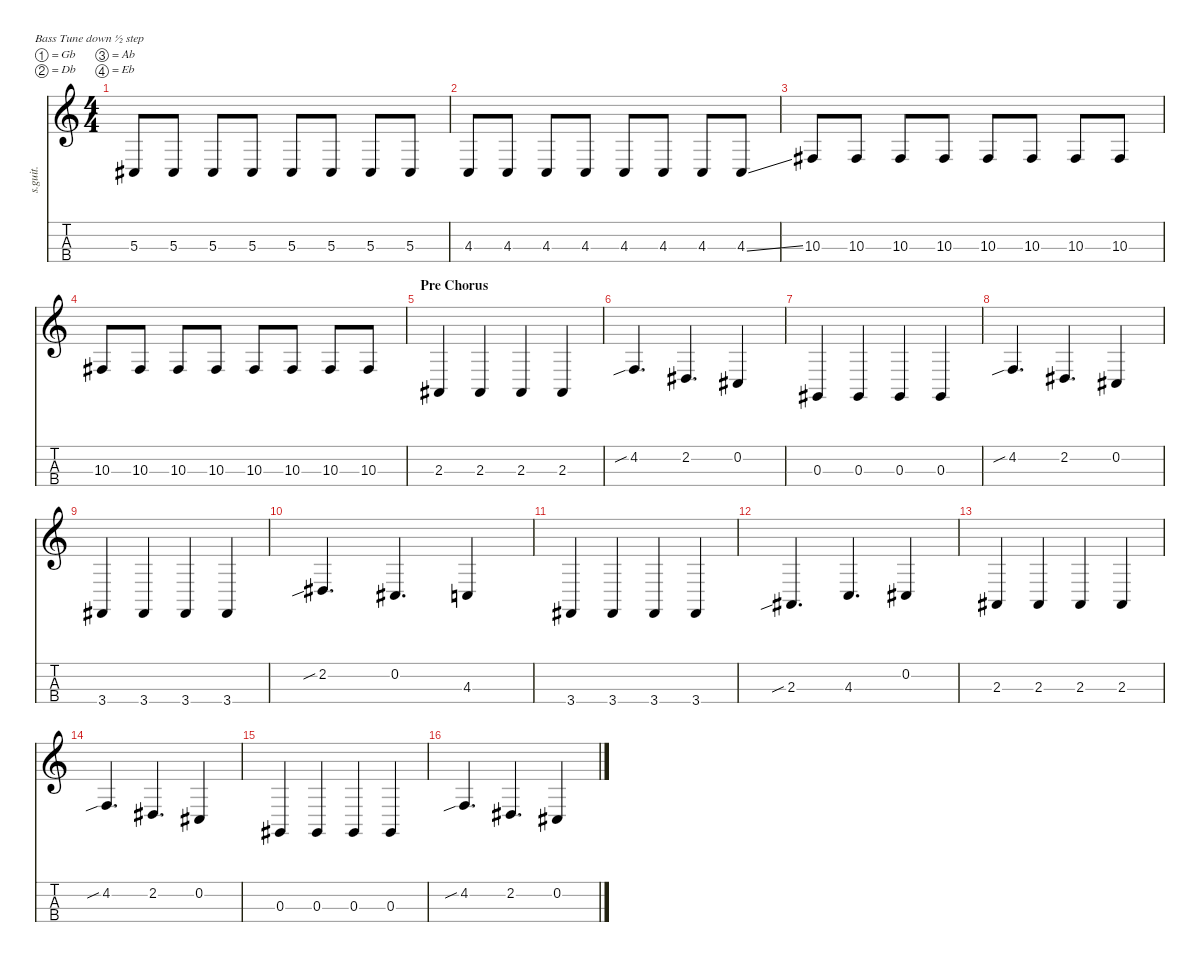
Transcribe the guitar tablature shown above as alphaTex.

\defaultSystemsLayout 4
\hideDynamics
\bracketExtendMode nobrackets
\track ("Mark Stoermer - Bass" "s.guit.") {instrument electricbasspick}
\staff {score tabs}
\tuning (Gb2 Db2 Ab1 Eb1)
\ts (4 4)
\tempo (148 hide)
\clef g2
\ks c
5.3{acc #}.8{lyrics (0 "") lyrics (1 "") lyrics (2 "") lyrics (3 "") lyrics (4 "") dy f} 5.3{acc #}.8{lyrics (0 "") lyrics (1 "") lyrics (2 "") lyrics (3 "") lyrics (4 "")} 5.3{acc #}.8{lyrics (0 "") lyrics (1 "") lyrics (2 "") lyrics (3 "") lyrics (4 "")} 5.3{acc #}.8{lyrics (0 "") lyrics (1 "") lyrics (2 "") lyrics (3 "") lyrics (4 "")} 5.3{acc #}.8{lyrics (0 "") lyrics (1 "") lyrics (2 "") lyrics (3 "") lyrics (4 "")} 5.3{acc #}.8{lyrics (0 "") lyrics (1 "") lyrics (2 "") lyrics (3 "") lyrics (4 "")} 5.3{acc #}.8{lyrics (0 "") lyrics (1 "") lyrics (2 "") lyrics (3 "") lyrics (4 "")} 5.3{acc #}.8{lyrics (0 "") lyrics (1 "") lyrics (2 "") lyrics (3 "") lyrics (4 "")} |
4.3.8{lyrics (0 "") lyrics (1 "") lyrics (2 "") lyrics (3 "") lyrics (4 "")} 4.3.8{lyrics (0 "") lyrics (1 "") lyrics (2 "") lyrics (3 "") lyrics (4 "")} 4.3.8{lyrics (0 "") lyrics (1 "") lyrics (2 "") lyrics (3 "") lyrics (4 "")} 4.3.8{lyrics (0 "") lyrics (1 "") lyrics (2 "") lyrics (3 "") lyrics (4 "")} 4.3.8{lyrics (0 "") lyrics (1 "") lyrics (2 "") lyrics (3 "") lyrics (4 "")} 4.3.8{lyrics (0 "") lyrics (1 "") lyrics (2 "") lyrics (3 "") lyrics (4 "")} 4.3.8{lyrics (0 "") lyrics (1 "") lyrics (2 "") lyrics (3 "") lyrics (4 "")} 4.3{ss}.8{lyrics (0 "") lyrics (1 "") lyrics (2 "") lyrics (3 "") lyrics (4 "")} |
10.3{acc #}.8{lyrics (0 "") lyrics (1 "") lyrics (2 "") lyrics (3 "") lyrics (4 "")} 10.3{acc #}.8{lyrics (0 "") lyrics (1 "") lyrics (2 "") lyrics (3 "") lyrics (4 "")} 10.3{acc #}.8{lyrics (0 "") lyrics (1 "") lyrics (2 "") lyrics (3 "") lyrics (4 "")} 10.3{acc #}.8{lyrics (0 "") lyrics (1 "") lyrics (2 "") lyrics (3 "") lyrics (4 "")} 10.3{acc #}.8{lyrics (0 "") lyrics (1 "") lyrics (2 "") lyrics (3 "") lyrics (4 "")} 10.3{acc #}.8{lyrics (0 "") lyrics (1 "") lyrics (2 "") lyrics (3 "") lyrics (4 "")} 10.3{acc #}.8{lyrics (0 "") lyrics (1 "") lyrics (2 "") lyrics (3 "") lyrics (4 "")} 10.3{acc #}.8{lyrics (0 "") lyrics (1 "") lyrics (2 "") lyrics (3 "") lyrics (4 "")} |
10.3{acc #}.8{lyrics (0 "") lyrics (1 "") lyrics (2 "") lyrics (3 "") lyrics (4 "")} 10.3{acc #}.8{lyrics (0 "") lyrics (1 "") lyrics (2 "") lyrics (3 "") lyrics (4 "")} 10.3{acc #}.8{lyrics (0 "") lyrics (1 "") lyrics (2 "") lyrics (3 "") lyrics (4 "")} 10.3{acc #}.8{lyrics (0 "") lyrics (1 "") lyrics (2 "") lyrics (3 "") lyrics (4 "")} 10.3{acc #}.8{lyrics (0 "") lyrics (1 "") lyrics (2 "") lyrics (3 "") lyrics (4 "")} 10.3{acc #}.8{lyrics (0 "") lyrics (1 "") lyrics (2 "") lyrics (3 "") lyrics (4 "")} 10.3{acc #}.8{lyrics (0 "") lyrics (1 "") lyrics (2 "") lyrics (3 "") lyrics (4 "")} 10.3{acc #}.8{lyrics (0 "") lyrics (1 "") lyrics (2 "") lyrics (3 "") lyrics (4 "")} |
\section ("" "Pre Chorus")
2.3{acc #}.4{lyrics (0 "") lyrics (1 "") lyrics (2 "") lyrics (3 "") lyrics (4 "")} 2.3{acc #}.4{lyrics (0 "") lyrics (1 "") lyrics (2 "") lyrics (3 "") lyrics (4 "")} 2.3{acc #}.4{lyrics (0 "") lyrics (1 "") lyrics (2 "") lyrics (3 "") lyrics (4 "")} 2.3{acc #}.4{lyrics (0 "") lyrics (1 "") lyrics (2 "") lyrics (3 "") lyrics (4 "")} |
4.2{sib}.4{d lyrics (0 "") lyrics (1 "") lyrics (2 "") lyrics (3 "") lyrics (4 "")} 2.2{acc #}.4{d lyrics (0 "") lyrics (1 "") lyrics (2 "") lyrics (3 "") lyrics (4 "")} 0.2{acc #}.4{lyrics (0 "") lyrics (1 "") lyrics (2 "") lyrics (3 "") lyrics (4 "")} |
0.3{acc #}.4{lyrics (0 "") lyrics (1 "") lyrics (2 "") lyrics (3 "") lyrics (4 "")} 0.3{acc #}.4{lyrics (0 "") lyrics (1 "") lyrics (2 "") lyrics (3 "") lyrics (4 "")} 0.3{acc #}.4{lyrics (0 "") lyrics (1 "") lyrics (2 "") lyrics (3 "") lyrics (4 "")} 0.3{acc #}.4{lyrics (0 "") lyrics (1 "") lyrics (2 "") lyrics (3 "") lyrics (4 "")} |
4.2{sib}.4{d lyrics (0 "") lyrics (1 "") lyrics (2 "") lyrics (3 "") lyrics (4 "")} 2.2{acc #}.4{d lyrics (0 "") lyrics (1 "") lyrics (2 "") lyrics (3 "") lyrics (4 "")} 0.2{acc #}.4{lyrics (0 "") lyrics (1 "") lyrics (2 "") lyrics (3 "") lyrics (4 "")} |
3.4{acc #}.4{lyrics (0 "") lyrics (1 "") lyrics (2 "") lyrics (3 "") lyrics (4 "")} 3.4{acc #}.4{lyrics (0 "") lyrics (1 "") lyrics (2 "") lyrics (3 "") lyrics (4 "")} 3.4{acc #}.4{lyrics (0 "") lyrics (1 "") lyrics (2 "") lyrics (3 "") lyrics (4 "")} 3.4{acc #}.4{lyrics (0 "") lyrics (1 "") lyrics (2 "") lyrics (3 "") lyrics (4 "")} |
2.2{sib acc #}.4{d lyrics (0 "") lyrics (1 "") lyrics (2 "") lyrics (3 "") lyrics (4 "")} 0.2{acc #}.4{d lyrics (0 "") lyrics (1 "") lyrics (2 "") lyrics (3 "") lyrics (4 "")} 4.3.4{lyrics (0 "") lyrics (1 "") lyrics (2 "") lyrics (3 "") lyrics (4 "")} |
3.4{acc #}.4{lyrics (0 "") lyrics (1 "") lyrics (2 "") lyrics (3 "") lyrics (4 "")} 3.4{acc #}.4{lyrics (0 "") lyrics (1 "") lyrics (2 "") lyrics (3 "") lyrics (4 "")} 3.4{acc #}.4{lyrics (0 "") lyrics (1 "") lyrics (2 "") lyrics (3 "") lyrics (4 "")} 3.4{acc #}.4{lyrics (0 "") lyrics (1 "") lyrics (2 "") lyrics (3 "") lyrics (4 "")} |
2.3{sib acc #}.4{d lyrics (0 "") lyrics (1 "") lyrics (2 "") lyrics (3 "") lyrics (4 "")} 4.3.4{d lyrics (0 "") lyrics (1 "") lyrics (2 "") lyrics (3 "") lyrics (4 "")} 0.2{acc #}.4{lyrics (0 "") lyrics (1 "") lyrics (2 "") lyrics (3 "") lyrics (4 "")} |
2.3{acc #}.4{lyrics (0 "") lyrics (1 "") lyrics (2 "") lyrics (3 "") lyrics (4 "")} 2.3{acc #}.4{lyrics (0 "") lyrics (1 "") lyrics (2 "") lyrics (3 "") lyrics (4 "")} 2.3{acc #}.4{lyrics (0 "") lyrics (1 "") lyrics (2 "") lyrics (3 "") lyrics (4 "")} 2.3{acc #}.4{lyrics (0 "") lyrics (1 "") lyrics (2 "") lyrics (3 "") lyrics (4 "")} |
4.2{sib}.4{d lyrics (0 "") lyrics (1 "") lyrics (2 "") lyrics (3 "") lyrics (4 "")} 2.2{acc #}.4{d lyrics (0 "") lyrics (1 "") lyrics (2 "") lyrics (3 "") lyrics (4 "")} 0.2{acc #}.4{lyrics (0 "") lyrics (1 "") lyrics (2 "") lyrics (3 "") lyrics (4 "")} |
0.3{acc #}.4{lyrics (0 "") lyrics (1 "") lyrics (2 "") lyrics (3 "") lyrics (4 "")} 0.3{acc #}.4{lyrics (0 "") lyrics (1 "") lyrics (2 "") lyrics (3 "") lyrics (4 "")} 0.3{acc #}.4{lyrics (0 "") lyrics (1 "") lyrics (2 "") lyrics (3 "") lyrics (4 "")} 0.3{acc #}.4{lyrics (0 "") lyrics (1 "") lyrics (2 "") lyrics (3 "") lyrics (4 "")} |
4.2{sib}.4{d lyrics (0 "") lyrics (1 "") lyrics (2 "") lyrics (3 "") lyrics (4 "")} 2.2{acc #}.4{d lyrics (0 "") lyrics (1 "") lyrics (2 "") lyrics (3 "") lyrics (4 "")} 0.2{acc #}.4{lyrics (0 "") lyrics (1 "") lyrics (2 "") lyrics (3 "") lyrics (4 "")}
